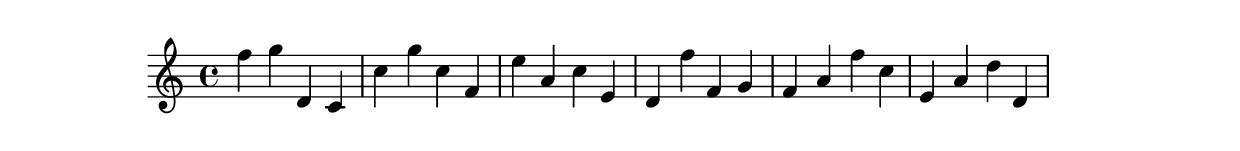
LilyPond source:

%% Do not edit this file; it is automatically
%% generated from LSR http://lsr.dsi.unimi.it
%% This file is in the public domain.
\version "2.13.16"

\header {
  lsrtags = "pitches"

%% Translation of GIT committish: 00ef2ac3dd16e21c9ffdffaa4d6d043a3f1a76e6
  texidoces = "
Este fragmento de código basado en Scheme genera
24 notas aleatorias (o tantas como se necesiten), basándose en la
hora actual (o en cualquier número pseudo-aleatorio que se
especifique en su lugar, para obtener las mismas notas aleatorias
cada vez): es decir, para obtener distintos patrones de notas,
sólo tiene que modificar este número.

"
  doctitlees = "Generación de notas aleatorias"

  texidoc = "
This Scheme-based snippet generates 24 random notes (or as many as
required), based on the current time (or any randomish number specified
instead, in order to obtain the same random notes each time): i.e., to
get different random note patterns, just change this number.

"
  doctitle = "Generating random notes"
} % begin verbatim

\score {
  {
    #(let ((random-state (seed->random-state (current-time))))
       (ly:export
        (make-sequential-music
         (map (lambda (x)
                (let ((idx (random 12 random-state)))
                  (make-event-chord
                   (list
                    (make-music 'NoteEvent
                                'duration (ly:make-duration 2 0 1 1)
                                'pitch (ly:make-pitch
                                        (quotient idx 7)
                                        (remainder idx 7)
                                        0))))))
              (make-list 24)))))
  }
}
